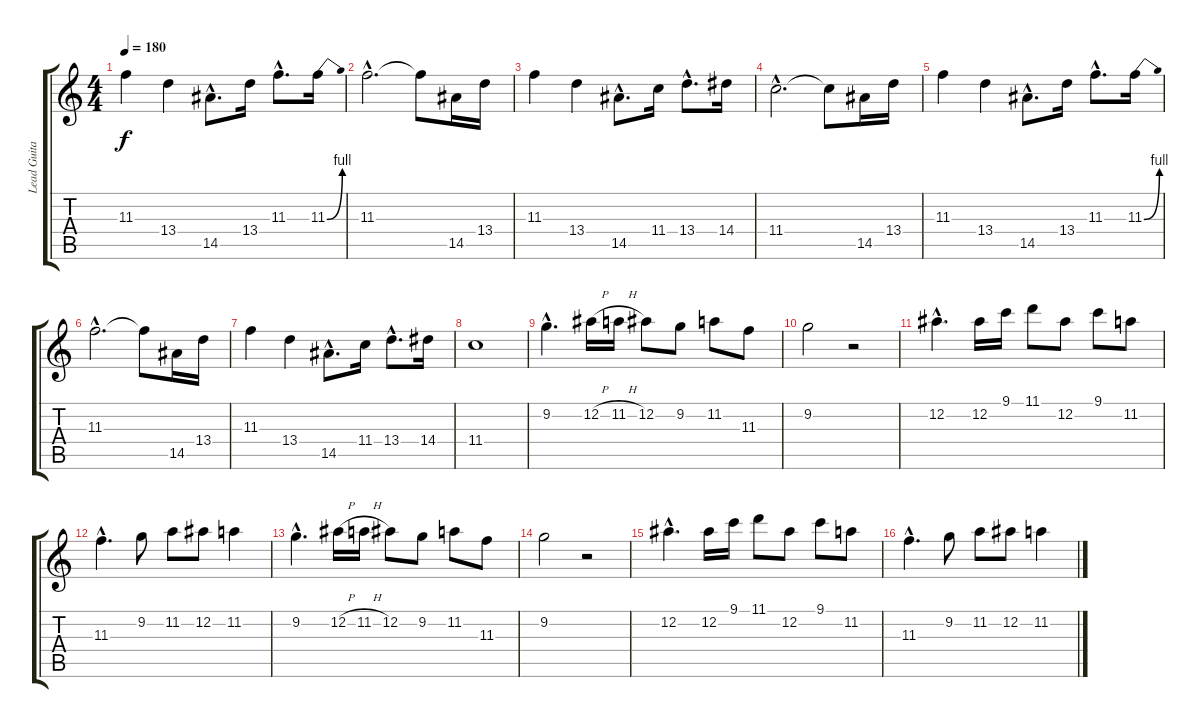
\track ("Lead Guitar" "Lead Guita") {instrument distortionguitar}
\staff {score tabs}
\tuning (Eb4 Bb3 Gb3 Db3 Ab2 Eb2) {hide}
\ts (4 4)
\tempo 180
\clef g2
\ks c
11.3.4{dy f} 13.4.4 14.5{hac}.8{d} 13.4.16 11.3{hac}.8{d} 11.3{be (bend 0 0 60 4)}.16 |
11.3{hac}.2{d} 11.3{t}.8 14.5.16 13.4.16 |
11.3.4 13.4.4 14.5{hac}.8{d} 11.4.16 13.4{hac}.8{d} 14.4.16 |
11.4{hac}.2{d} 11.4{t}.8 14.5.16 13.4.16 |
11.3.4 13.4.4 14.5{hac}.8{d} 13.4.16 11.3{hac}.8{d} 11.3{be (bend 0 0 60 4)}.16 |
11.3{hac}.2{d} 11.3{t}.8 14.5.16 13.4.16 |
11.3.4 13.4.4 14.5{hac}.8{d} 11.4.16 13.4{hac}.8{d} 14.4.16 |
11.4.1 |
9.2{hac}.4{d} 12.2{h}.16 11.2{h}.16 12.2.8 9.2.8 11.2.8 11.3.8 |
9.2.2 r.2 |
12.2{hac}.4{d} 12.2.16 9.1.16 11.1.8 12.2.8 9.1.8 11.2.8 |
11.3{hac}.4{d} 9.2.8 11.2.8 12.2.8 11.2.4 |
9.2{hac}.4{d} 12.2{h}.16 11.2{h}.16 12.2.8 9.2.8 11.2.8 11.3.8 |
9.2.2 r.2 |
12.2{hac}.4{d} 12.2.16 9.1.16 11.1.8 12.2.8 9.1.8 11.2.8 |
11.3{hac}.4{d} 9.2.8 11.2.8 12.2.8 11.2.4
